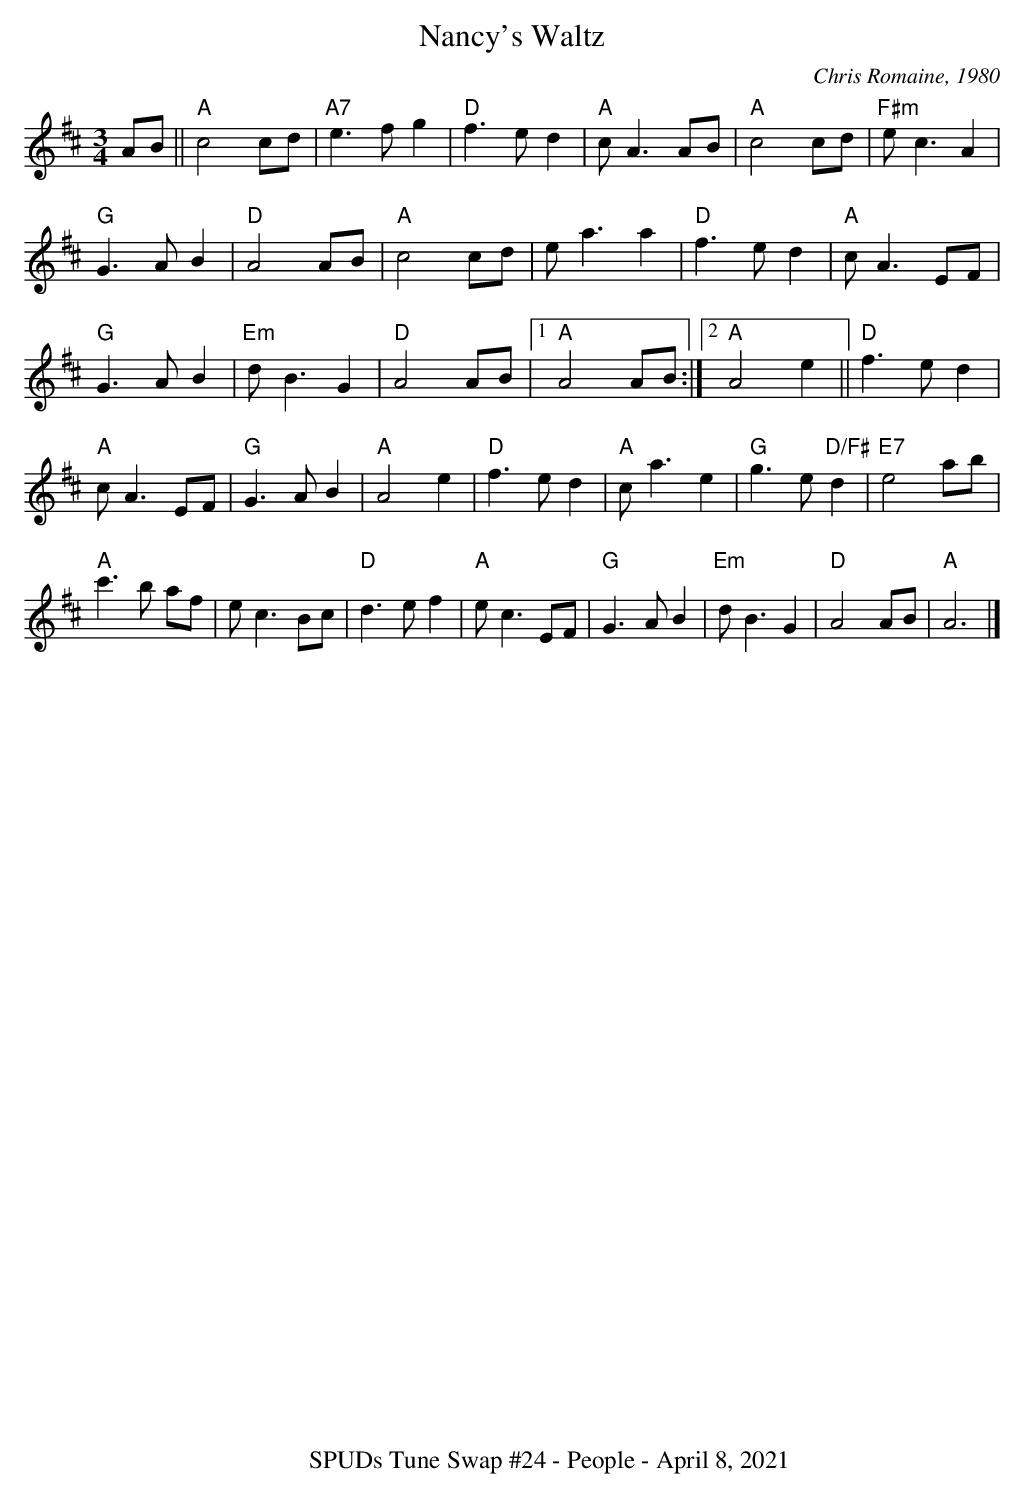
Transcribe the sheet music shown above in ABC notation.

X:1
T:Nancy's Waltz
M:3/4
L:1/8
C:Chris Romaine, 1980
K:Amix
AB||"A"c4 cd|"A7"e3 f g2|"D"f3 e d2|"A"c A3 AB|"A"c4 cd|"F#m"e c3 A2|
"G"G3 A B2|"D"A4 AB|"A"c4 cd|e a3 a2|"D"f3 e d2|"A"c A3 EF|
"G"G3 A B2|"Em"d B3 G2|"D"A4 AB|[1"A"A4 AB:|[2"A"A4 e2||"D"f3 e d2|
"A"c A3 EF|"G"G3 A B2|"A"A4 e2|"D"f3 e d2|"A"c a3 e2|"G"g3 e "D/F#"d2|"E7"e4 ab|
"A"c'3 b af|e c3 Bc|"D"d3 e f2|"A"e c3 EF|"G"G3 A B2|"Em"d B3 G2|"D"A4 AB|"A"A6|]
